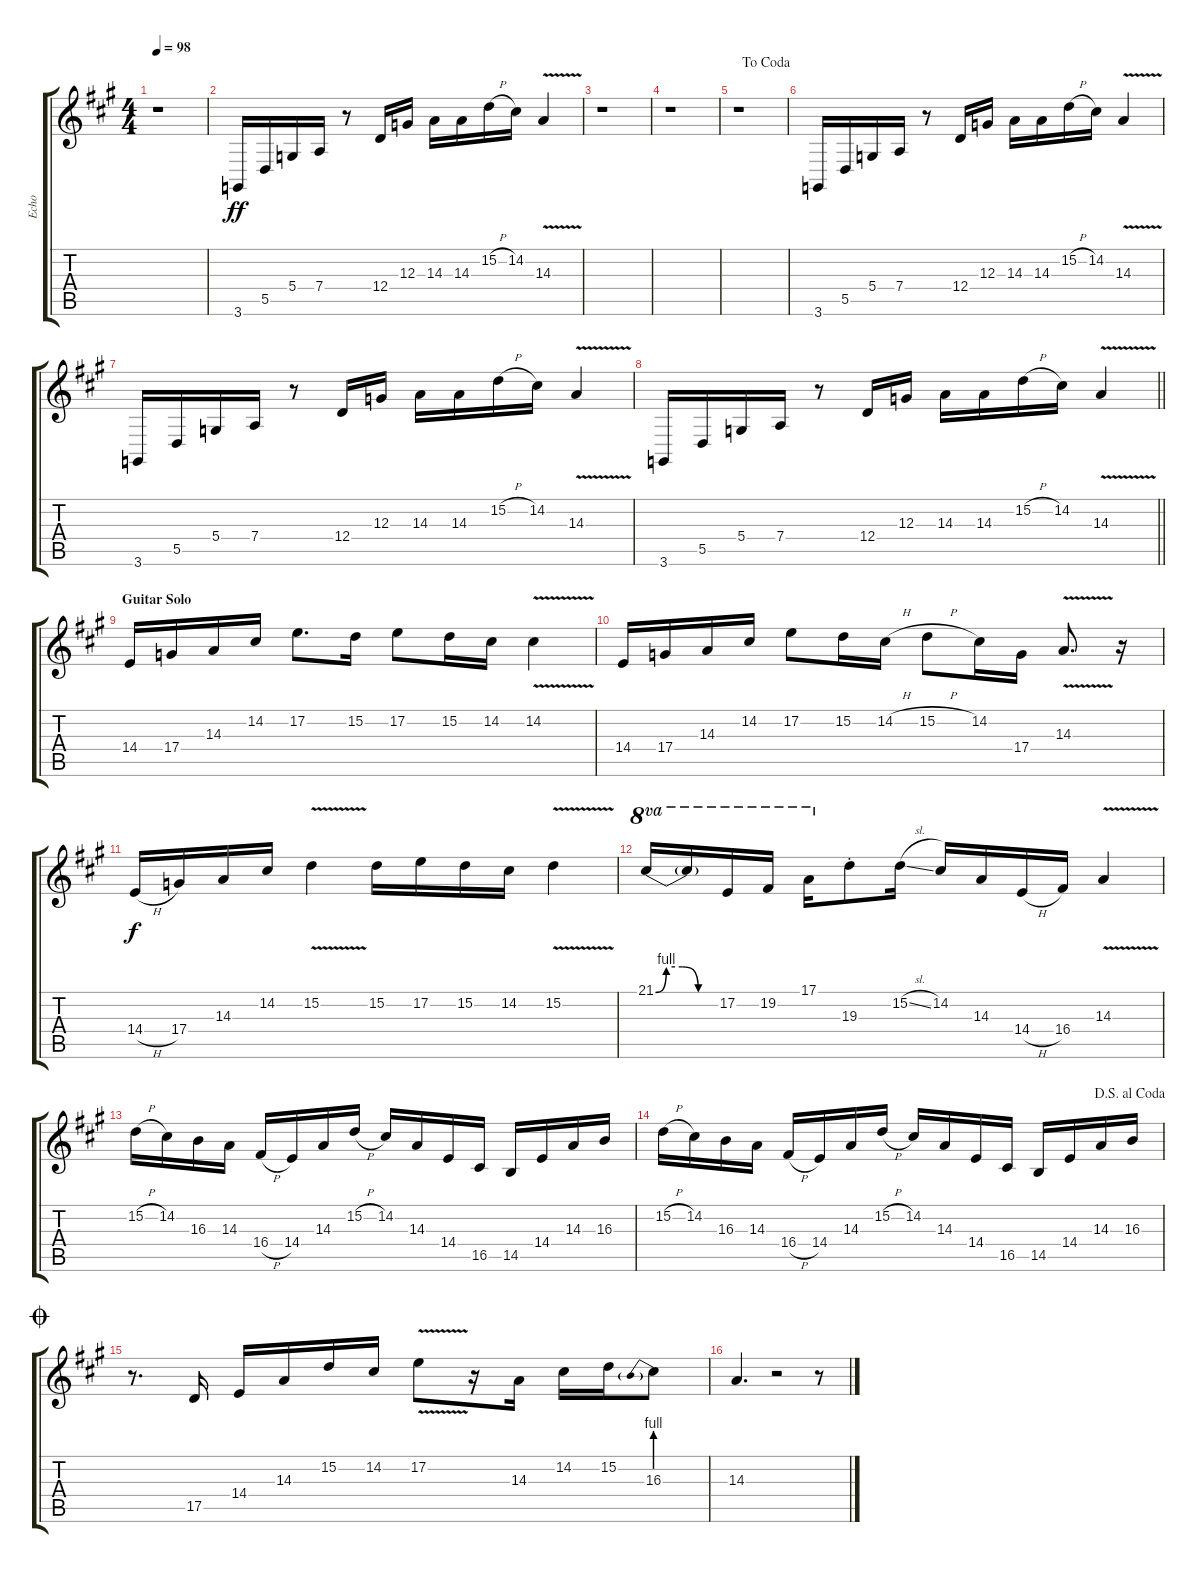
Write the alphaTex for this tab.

\track ("Echo" "Echo") {instrument violin}
\staff {score tabs}
\tuning (E4 B3 G3 D3 A2 E2) {hide}
\ts (4 4)
\tempo 98
\clef g2
\ks a
r.1{dy ff} |
3.6.16 5.5.16 5.4.16 7.4.16 r.8 12.4.16 12.3.16 14.3.16 14.3.16 15.2{h}.16 14.2.16 14.3{v}.4 |
r.1 |
r.1 |
\jump dacoda
r.1 |
3.6.16 5.5.16 5.4.16 7.4.16 r.8 12.4.16 12.3.16 14.3.16 14.3.16 15.2{h}.16 14.2.16 14.3{v}.4 |
3.6.16 5.5.16 5.4.16 7.4.16 r.8 12.4.16 12.3.16 14.3.16 14.3.16 15.2{h}.16 14.2.16 14.3{v}.4 |
\barLineRight lightlight
3.6.16 5.5.16 5.4.16 7.4.16 r.8 12.4.16 12.3.16 14.3.16 14.3.16 15.2{h}.16 14.2.16 14.3{v}.4 |
\section ("" "Guitar Solo")
14.4.16 17.4.16 14.3.16 14.2.16 17.2.8{d} 15.2.16 17.2.8 15.2.16 14.2.16 14.2{v}.4 |
14.4.16 17.4.16 14.3.16 14.2.16 17.2.8 15.2.16 14.2{h}.16 15.2{h}.8 14.2.16 17.4.16 14.3{v}.8{d} r.16 |
14.4{h}.16{dy f} 17.4.16 14.3.16 14.2.16 15.2{v}.4 15.2.16 17.2.16 15.2.16 14.2.16 15.2{v}.4 |
21.1{be (custom 0 0 10 4 25 4 40 0 60 0)}.16{ot 8va} 21.1{t}.16{ot 8va} 17.2.16{ot 8va} 19.2.16{ot 8va} 17.1.16{ot 8va} 19.3{st}.8 15.2{sl}.16 14.2.16 14.3.16 14.4{h}.16 16.4.16 14.3{v}.4 |
15.2{h}.16 14.2.16 16.3.16 14.3.16 16.4{h}.16 14.4.16 14.3.16 15.2{h}.16 14.2.16 14.3.16 14.4.16 16.5.16 14.5.16 14.4.16 14.3.16 16.3.16 |
\jump dalsegnoalcoda
15.2{h}.16 14.2.16 16.3.16 14.3.16 16.4{h}.16 14.4.16 14.3.16 15.2{h}.16 14.2.16 14.3.16 14.4.16 16.5.16 14.5.16 14.4.16 14.3.16 16.3.16 |
\jump coda
r.8{d} 17.5.16 14.4.16 14.3.16 15.2.16 14.2.16 17.2{v}.8 r.16 14.3.16 14.2.16 15.2.16 16.3{be (prebend 0 4 60 4)}.8 |
14.3.4{d} r.2 r.8
